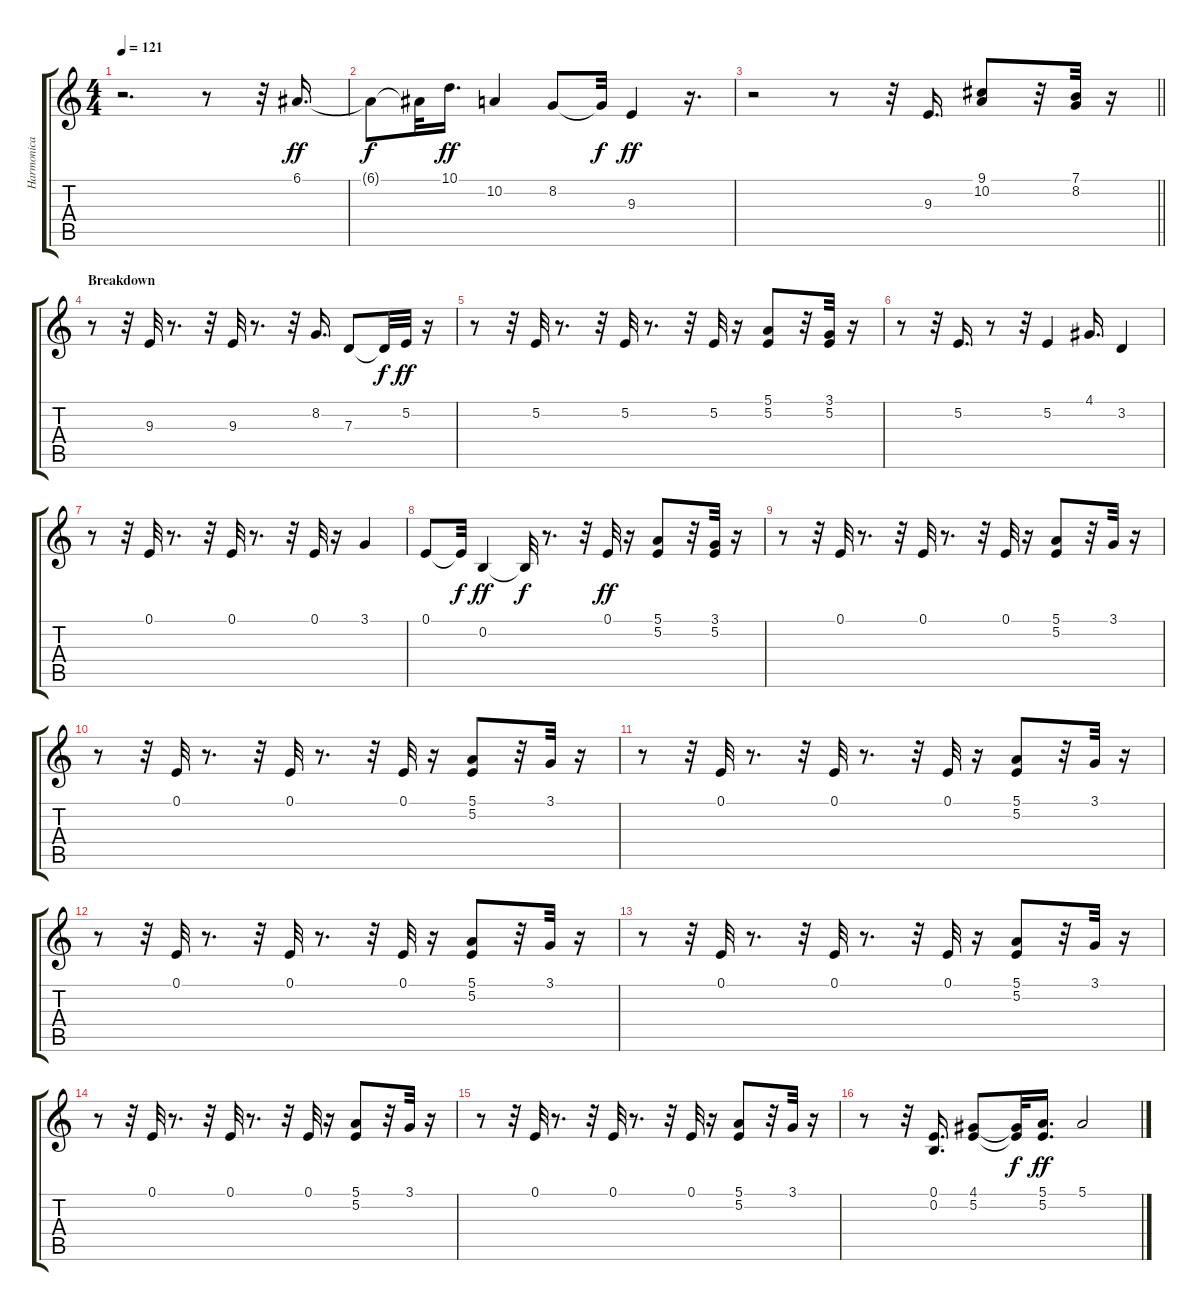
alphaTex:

\track ("Harmonica (Dbl)" "Harmonica ") {instrument harmonica}
\staff {score tabs}
\tuning (E4 B3 G3 D3 A2 E2) {hide}
\ts (4 4)
\tempo 121
\clef g2
\ks c
r.2{d dy ff} r.8 r.32 6.1.16{d} |
6.1{t}.8{dy f} 6.1{t}.32 10.1.16{d dy ff} 10.2.4 8.2.8 8.2{t}.32{dy f} 9.3.4{dy ff} r.16{d} |
\barLineRight lightlight
r.2 r.8 r.32 9.3.16{d} (9.1 10.2).8 r.32 (7.1 8.2).32 r.16 |
\section ("" "Breakdown")
r.8 r.32 9.3.32{volume 12} r.8{d} r.32 9.3.32 r.8{d} r.32 8.2.16{d} 7.3.8 7.3{t}.32{dy f} 5.2.32{dy ff} r.16 |
r.8 r.32 5.2.32 r.8{d} r.32 5.2.32 r.8{d} r.32 5.2.32 r.16 (5.1 5.2).8 r.32 (3.1 5.2).32 r.16 |
r.8 r.32 5.2.16{d} r.8 r.32 5.2.4 4.1.16{d} 3.2.4 |
r.8 r.32 0.1.32 r.8{d} r.32 0.1.32 r.8{d} r.32 0.1.32 r.16 3.1.4 |
0.1.8 0.1{t}.32{dy f} 0.2.4{dy ff} 0.2{t}.32{dy f} r.8{d} r.32 0.1.32{dy ff} r.16 (5.1 5.2).8 r.32 (3.1 5.2).32 r.16 |
r.8 r.32 0.1.32 r.8{d} r.32 0.1.32 r.8{d} r.32 0.1.32 r.16 (5.1 5.2).8 r.32 3.1.32 r.16 |
r.8 r.32 0.1.32 r.8{d} r.32 0.1.32 r.8{d} r.32 0.1.32 r.16 (5.1 5.2).8 r.32 3.1.32 r.16 |
r.8 r.32 0.1.32 r.8{d} r.32 0.1.32 r.8{d} r.32 0.1.32 r.16 (5.1 5.2).8 r.32 3.1.32 r.16 |
r.8 r.32 0.1.32 r.8{d} r.32 0.1.32 r.8{d} r.32 0.1.32 r.16 (5.1 5.2).8 r.32 3.1.32 r.16 |
r.8 r.32 0.1.32 r.8{d} r.32 0.1.32 r.8{d} r.32 0.1.32 r.16 (5.1 5.2).8 r.32 3.1.32 r.16 |
r.8 r.32 0.1.32 r.8{d} r.32 0.1.32 r.8{d} r.32 0.1.32 r.16 (5.1 5.2).8 r.32 3.1.32 r.16 |
r.8 r.32 0.1.32 r.8{d} r.32 0.1.32 r.8{d} r.32 0.1.32 r.16 (5.1 5.2).8 r.32 3.1.32 r.16 |
r.8 r.32 (0.1 0.2).16{d volume 14} (4.1 5.2).8 (4.1{t} 5.2{t}).32{dy f} (5.1 5.2).16{d dy ff} 5.1.2
